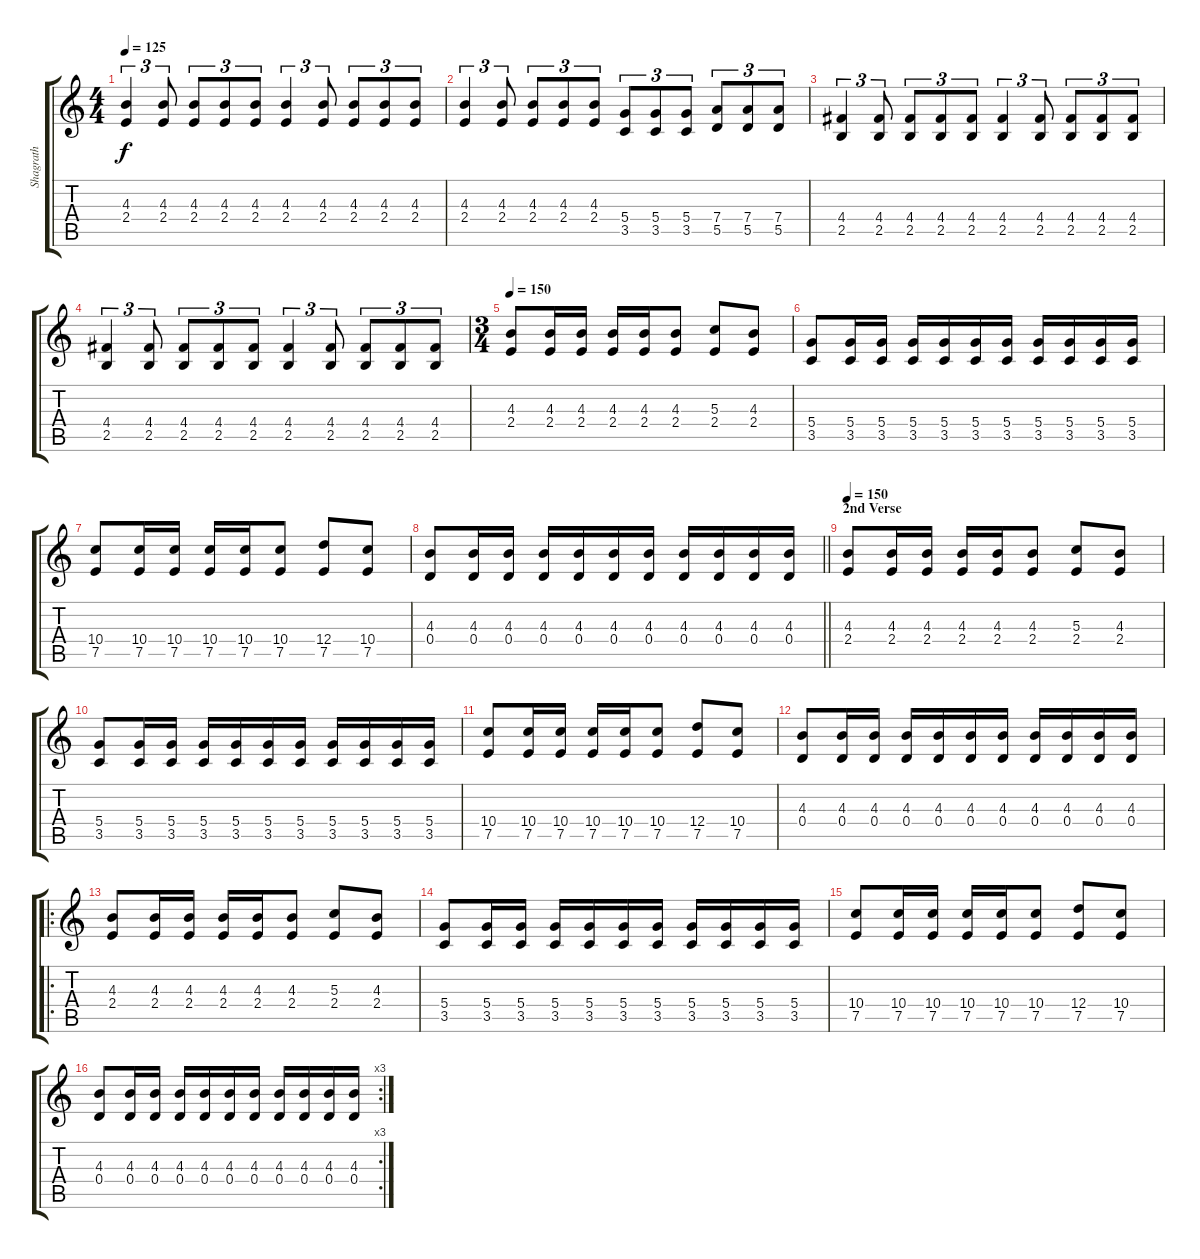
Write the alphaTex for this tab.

\track ("Shagrath" "Shagrath") {instrument overdrivenguitar}
\staff {score tabs}
\tuning (E4 B3 G3 D3 A2 E2) {hide}
\ts (4 4)
\tempo 125
\clef g2
\ks c
(4.3 2.4).4{tu (3 2) dy f} (4.3 2.4).8{tu (3 2)} (4.3 2.4).8{tu (3 2)} (4.3 2.4).8{tu (3 2)} (4.3 2.4).8{tu (3 2)} (4.3 2.4).4{tu (3 2)} (4.3 2.4).8{tu (3 2)} (4.3 2.4).8{tu (3 2)} (4.3 2.4).8{tu (3 2)} (4.3 2.4).8{tu (3 2)} |
(4.3 2.4).4{tu (3 2)} (4.3 2.4).8{tu (3 2)} (4.3 2.4).8{tu (3 2)} (4.3 2.4).8{tu (3 2)} (4.3 2.4).8{tu (3 2)} (5.4 3.5).8{tu (3 2)} (5.4 3.5).8{tu (3 2)} (5.4 3.5).8{tu (3 2)} (7.4 5.5).8{tu (3 2)} (7.4 5.5).8{tu (3 2)} (7.4 5.5).8{tu (3 2)} |
(4.4 2.5).4{tu (3 2)} (4.4 2.5).8{tu (3 2)} (4.4 2.5).8{tu (3 2)} (4.4 2.5).8{tu (3 2)} (4.4 2.5).8{tu (3 2)} (4.4 2.5).4{tu (3 2)} (4.4 2.5).8{tu (3 2)} (4.4 2.5).8{tu (3 2)} (4.4 2.5).8{tu (3 2)} (4.4 2.5).8{tu (3 2)} |
(4.4 2.5).4{tu (3 2)} (4.4 2.5).8{tu (3 2)} (4.4 2.5).8{tu (3 2)} (4.4 2.5).8{tu (3 2)} (4.4 2.5).8{tu (3 2)} (4.4 2.5).4{tu (3 2)} (4.4 2.5).8{tu (3 2)} (4.4 2.5).8{tu (3 2)} (4.4 2.5).8{tu (3 2)} (4.4 2.5).8{tu (3 2)} |
\ts (3 4)
\tempo 150
(4.3 2.4).8{balance 2} (4.3 2.4).16 (4.3 2.4).16 (4.3 2.4).16 (4.3 2.4).16 (4.3 2.4).8 (5.3 2.4).8 (4.3 2.4).8 |
(5.4 3.5).8 (5.4 3.5).16 (5.4 3.5).16 (5.4 3.5).16 (5.4 3.5).16 (5.4 3.5).16 (5.4 3.5).16 (5.4 3.5).16 (5.4 3.5).16 (5.4 3.5).16 (5.4 3.5).16 |
(10.4 7.5).8 (10.4 7.5).16 (10.4 7.5).16 (10.4 7.5).16 (10.4 7.5).16 (10.4 7.5).8 (12.4 7.5).8 (10.4 7.5).8 |
\barLineRight lightlight
(4.3 0.4).8 (4.3 0.4).16 (4.3 0.4).16 (4.3 0.4).16 (4.3 0.4).16 (4.3 0.4).16 (4.3 0.4).16 (4.3 0.4).16 (4.3 0.4).16 (4.3 0.4).16 (4.3 0.4).16 |
\section ("" "2nd Verse")
\tempo 150
(4.3 2.4).8{balance 2} (4.3 2.4).16 (4.3 2.4).16 (4.3 2.4).16 (4.3 2.4).16 (4.3 2.4).8 (5.3 2.4).8 (4.3 2.4).8 |
(5.4 3.5).8 (5.4 3.5).16 (5.4 3.5).16 (5.4 3.5).16 (5.4 3.5).16 (5.4 3.5).16 (5.4 3.5).16 (5.4 3.5).16 (5.4 3.5).16 (5.4 3.5).16 (5.4 3.5).16 |
(10.4 7.5).8 (10.4 7.5).16 (10.4 7.5).16 (10.4 7.5).16 (10.4 7.5).16 (10.4 7.5).8 (12.4 7.5).8 (10.4 7.5).8 |
(4.3 0.4).8 (4.3 0.4).16 (4.3 0.4).16 (4.3 0.4).16 (4.3 0.4).16 (4.3 0.4).16 (4.3 0.4).16 (4.3 0.4).16 (4.3 0.4).16 (4.3 0.4).16 (4.3 0.4).16 |
\ro
(4.3 2.4).8 (4.3 2.4).16 (4.3 2.4).16 (4.3 2.4).16 (4.3 2.4).16 (4.3 2.4).8 (5.3 2.4).8 (4.3 2.4).8 |
(5.4 3.5).8 (5.4 3.5).16 (5.4 3.5).16 (5.4 3.5).16 (5.4 3.5).16 (5.4 3.5).16 (5.4 3.5).16 (5.4 3.5).16 (5.4 3.5).16 (5.4 3.5).16 (5.4 3.5).16 |
(10.4 7.5).8 (10.4 7.5).16 (10.4 7.5).16 (10.4 7.5).16 (10.4 7.5).16 (10.4 7.5).8 (12.4 7.5).8 (10.4 7.5).8 |
\rc 3
(4.3 0.4).8 (4.3 0.4).16 (4.3 0.4).16 (4.3 0.4).16 (4.3 0.4).16 (4.3 0.4).16 (4.3 0.4).16 (4.3 0.4).16 (4.3 0.4).16 (4.3 0.4).16 (4.3 0.4).16
